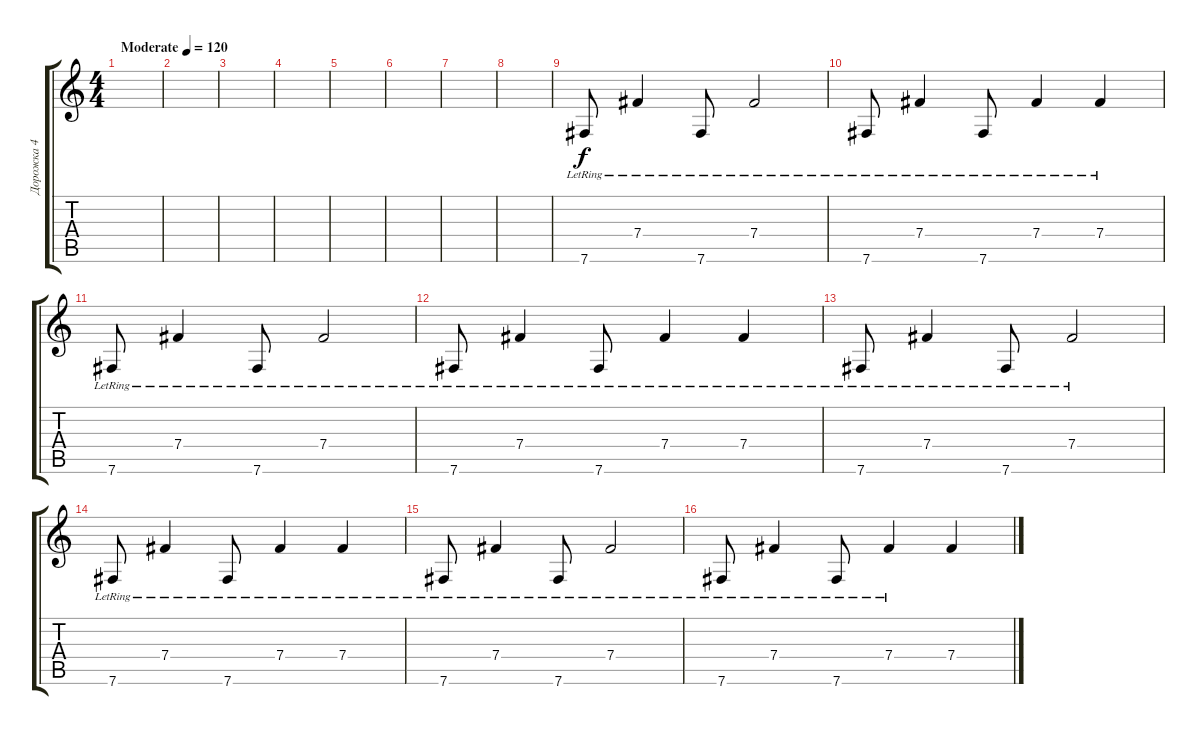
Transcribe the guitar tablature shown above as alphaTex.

\track ("Дорожка 4" "Дорожка 4") {instrument distortionguitar}
\staff {score tabs}
\tuning (Db4 Ab3 E3 B2 Gb2 B1) {hide}
\ts (4 4)
\tempo (120 "Moderate")
\clef g2
\ks c
|
|
|
|
|
|
|
|
7.6{lr}.8 7.4{lr}.4 7.6{lr}.8 7.4{lr}.2 |
7.6{lr}.8 7.4{lr}.4 7.6{lr}.8 7.4{lr}.4 7.4{lr}.4 |
7.6{lr}.8 7.4{lr}.4 7.6{lr}.8 7.4{lr}.2 |
7.6{lr}.8 7.4{lr}.4 7.6{lr}.8 7.4{lr}.4 7.4{lr}.4 |
7.6{lr}.8 7.4{lr}.4 7.6{lr}.8 7.4{lr}.2 |
7.6{lr}.8 7.4{lr}.4 7.6{lr}.8 7.4{lr}.4 7.4{lr}.4 |
7.6{lr}.8 7.4{lr}.4 7.6{lr}.8 7.4{lr}.2 |
7.6{lr}.8 7.4{lr}.4 7.6{lr}.8 7.4{lr}.4 7.4.4
